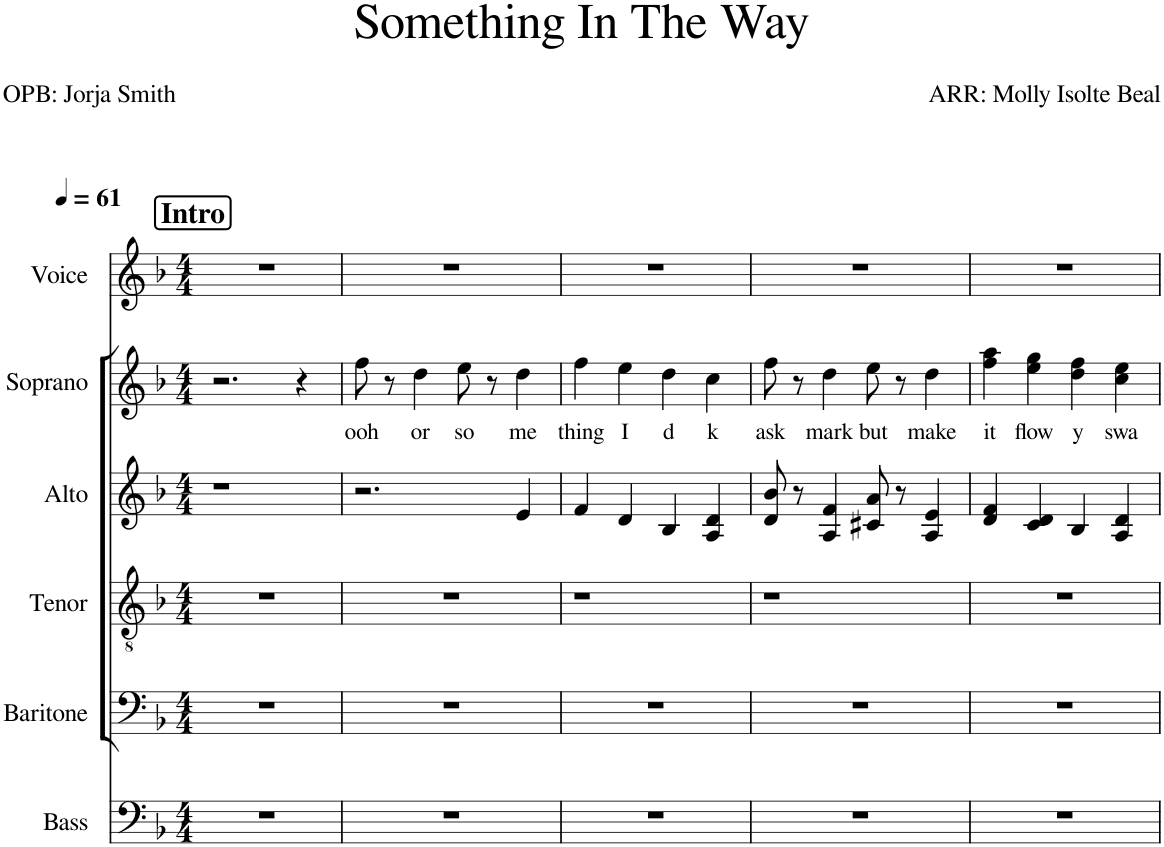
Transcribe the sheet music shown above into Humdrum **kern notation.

**kern	**kern	**kern	**kern	**kern	**text	**kern
*part6	*part5	*part4	*part3	*part2	*part2	*part1
*staff6	*staff5	*staff4	*staff3	*staff2	*staff2	*staff1
*I"Bass	*I"Baritone	*I"Tenor	*I"Alto	*I"Soprano	*	*I"Voice
*I'B.	*I'Bar.	*I'T.	*I'A.	*I'S.	*	*I'Vo.
*clefF4	*clefF4	*clefGv2	*clefG2	*clefG2	*	*clefG2
*k[b-]	*k[b-]	*k[b-]	*k[b-]	*k[b-]	*	*k[b-]
*M4/4	*M4/4	*M4/4	*M4/4	*M4/4	*	*M4/4
*MM61	*MM61	*MM61	*MM61	*MM61	*	*MM61
!!LO:REH:place=s1:a:B:cj:fs=14:t=Intro
=1	=1	=1	=1	=1	=1	=1
1r	1r	1r	1r	2.r	.	1r
.	.	.	.	4r	.	.
=2	=2	=2	=2	=2	=2	=2
!	!	!	!	!	!LO:LY:b	!
1r	1r	1r	2.r	8ff\	ooh	1r
.	.	.	.	8r	.	.
!	!	!	!	!	!LO:LY:b	!
.	.	.	.	4dd\	or	.
!	!	!	!	!	!LO:LY:b	!
.	.	.	.	8ee\	so	.
.	.	.	.	8r	.	.
!	!	!	!	!	!LO:LY:b	!
.	.	.	4e/	4dd\	me	.
=3	=3	=3	=3	=3	=3	=3
!	!	!	!	!	!LO:LY:b	!
1r	1r	1r	4f/	4ff\	thing	1r
!	!	!	!	!	!LO:LY:b	!
.	.	.	4d/	4ee\	I	.
!	!	!	!	!	!LO:LY:b	!
.	.	.	4B-/	4dd\	d	.
!	!	!	!	!	!LO:LY:b	!
.	.	.	4A/ 4d/	4cc\	k	.
=4	=4	=4	=4	=4	=4	=4
!	!	!	!	!	!LO:LY:b	!
1r	1r	1r	8d/ 8b-/	8ff\	ask	1r
.	.	.	8r	8r	.	.
!	!	!	!	!	!LO:LY:b	!
.	.	.	4A/ 4f/	4dd\	mark	.
!	!	!	!	!	!LO:LY:b	!
.	.	.	8c#X/ 8a/	8ee\	but	.
.	.	.	8r	8r	.	.
!	!	!	!	!	!LO:LY:b	!
.	.	.	4A/ 4e/	4dd\	make	.
=5	=5	=5	=5	=5	=5	=5
!	!	!	!	!	!LO:LY:b	!
1r	1r	1r	4d/ 4f/	4ff\ 4aa\	it	1r
!	!	!	!	!	!LO:LY:b	!
.	.	.	4c/ 4d/	4ee\ 4gg\	flow	.
!	!	!	!	!	!LO:LY:b	!
.	.	.	4B-/	4dd\ 4ff\	y	.
!	!	!	!	!	!LO:LY:b	!
.	.	.	4A/ 4d/	4cc\ 4ee\	swa	.
=	=	=	=	=	=	=
*-	*-	*-	*-	*-	*-	*-
